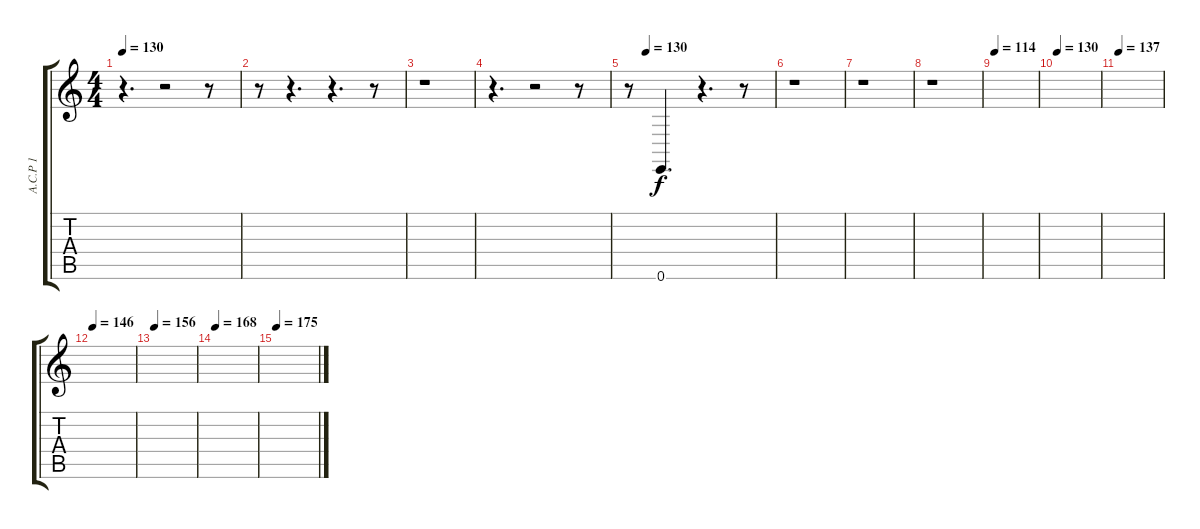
\track ("A.C.P 1" "A.C.P 1") {instrument acousticgrandpiano}
\staff {score tabs}
\tuning (E4 B3 G3 D3 A2 E2) {hide}
\ts (4 4)
\tempo 130
\clef g2
\ks c
r.4{d dy f} r.2 r.8 |
r.8 r.4{d} r.4{d} r.8 |
r.1 |
r.4{d} r.2 r.8 |
\tempo (130 0.125)
r.8 0.6.4{d} r.4{d} r.8 |
r.1 |
r.1 |
r.1 |
\tempo 114
|
\tempo 130
|
\tempo 137
|
\tempo 146
|
\tempo 156
|
\tempo 168
|
\tempo 175
